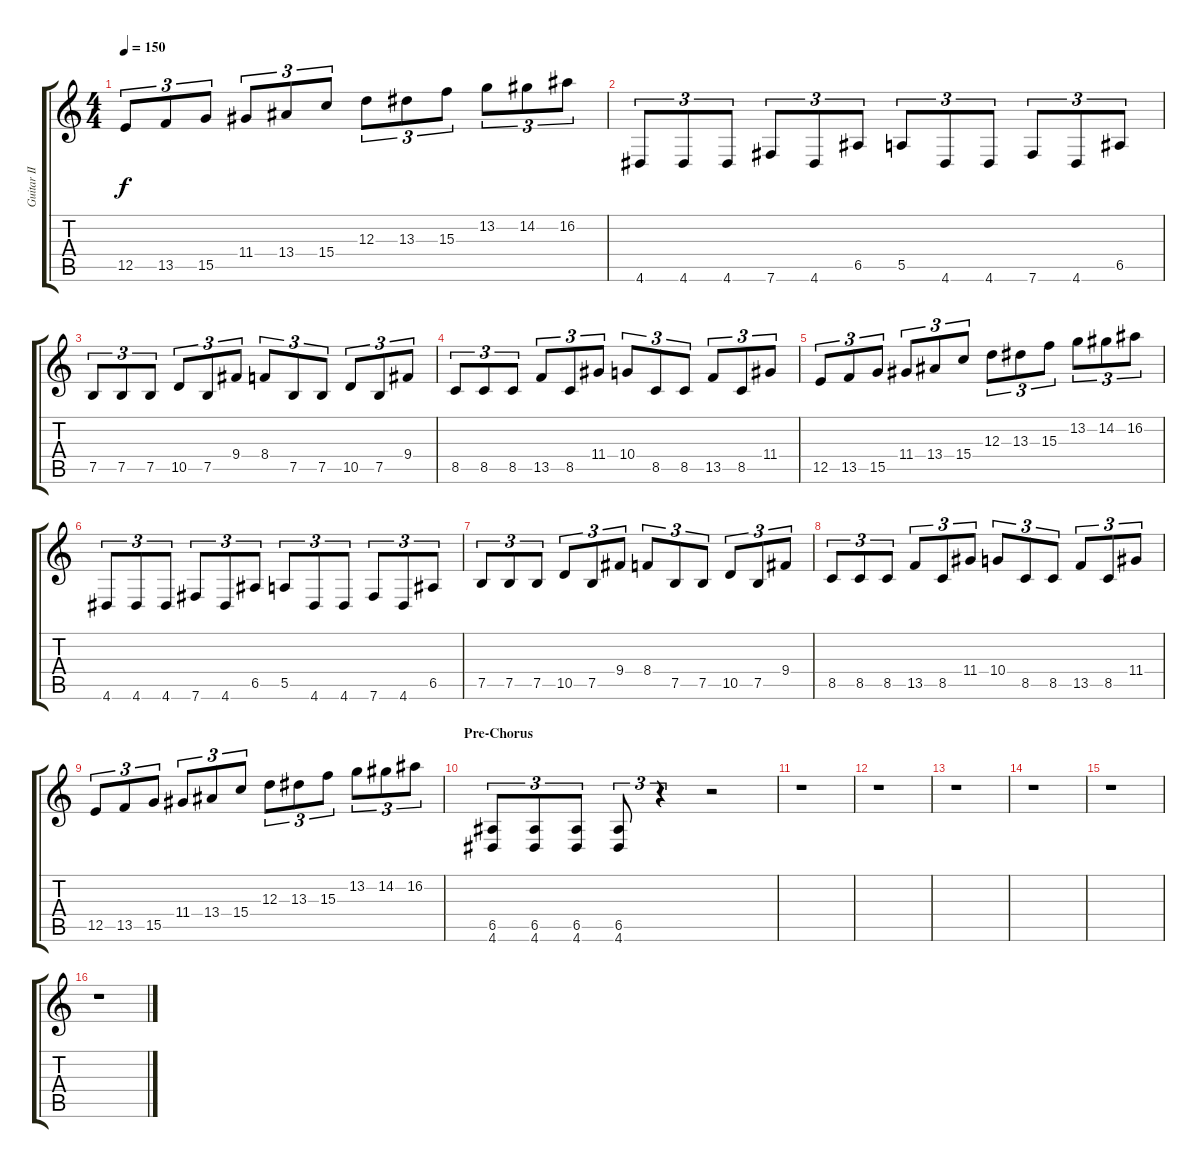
\track ("Guitar II" "Guitar II") {instrument distortionguitar}
\staff {score tabs}
\tuning (B3 Gb3 D3 A2 E2 B1) {hide}
\ts (4 4)
\tempo 150
\clef g2
\ks c
12.5.8{tu (3 2) dy f} 13.5.8{tu (3 2)} 15.5.8{tu (3 2)} 11.4.8{tu (3 2)} 13.4.8{tu (3 2)} 15.4.8{tu (3 2)} 12.3.8{tu (3 2)} 13.3.8{tu (3 2)} 15.3.8{tu (3 2)} 13.2.8{tu (3 2)} 14.2.8{tu (3 2)} 16.2.8{tu (3 2)} |
4.6.8{tu (3 2)} 4.6.8{tu (3 2)} 4.6.8{tu (3 2)} 7.6.8{tu (3 2)} 4.6.8{tu (3 2)} 6.5.8{tu (3 2)} 5.5.8{tu (3 2)} 4.6.8{tu (3 2)} 4.6.8{tu (3 2)} 7.6.8{tu (3 2)} 4.6.8{tu (3 2)} 6.5.8{tu (3 2)} |
7.5.8{tu (3 2)} 7.5.8{tu (3 2)} 7.5.8{tu (3 2)} 10.5.8{tu (3 2)} 7.5.8{tu (3 2)} 9.4.8{tu (3 2)} 8.4.8{tu (3 2)} 7.5.8{tu (3 2)} 7.5.8{tu (3 2)} 10.5.8{tu (3 2)} 7.5.8{tu (3 2)} 9.4.8{tu (3 2)} |
8.5.8{tu (3 2)} 8.5.8{tu (3 2)} 8.5.8{tu (3 2)} 13.5.8{tu (3 2)} 8.5.8{tu (3 2)} 11.4.8{tu (3 2)} 10.4.8{tu (3 2)} 8.5.8{tu (3 2)} 8.5.8{tu (3 2)} 13.5.8{tu (3 2)} 8.5.8{tu (3 2)} 11.4.8{tu (3 2)} |
12.5.8{tu (3 2)} 13.5.8{tu (3 2)} 15.5.8{tu (3 2)} 11.4.8{tu (3 2)} 13.4.8{tu (3 2)} 15.4.8{tu (3 2)} 12.3.8{tu (3 2)} 13.3.8{tu (3 2)} 15.3.8{tu (3 2)} 13.2.8{tu (3 2)} 14.2.8{tu (3 2)} 16.2.8{tu (3 2)} |
4.6.8{tu (3 2)} 4.6.8{tu (3 2)} 4.6.8{tu (3 2)} 7.6.8{tu (3 2)} 4.6.8{tu (3 2)} 6.5.8{tu (3 2)} 5.5.8{tu (3 2)} 4.6.8{tu (3 2)} 4.6.8{tu (3 2)} 7.6.8{tu (3 2)} 4.6.8{tu (3 2)} 6.5.8{tu (3 2)} |
7.5.8{tu (3 2)} 7.5.8{tu (3 2)} 7.5.8{tu (3 2)} 10.5.8{tu (3 2)} 7.5.8{tu (3 2)} 9.4.8{tu (3 2)} 8.4.8{tu (3 2)} 7.5.8{tu (3 2)} 7.5.8{tu (3 2)} 10.5.8{tu (3 2)} 7.5.8{tu (3 2)} 9.4.8{tu (3 2)} |
8.5.8{tu (3 2)} 8.5.8{tu (3 2)} 8.5.8{tu (3 2)} 13.5.8{tu (3 2)} 8.5.8{tu (3 2)} 11.4.8{tu (3 2)} 10.4.8{tu (3 2)} 8.5.8{tu (3 2)} 8.5.8{tu (3 2)} 13.5.8{tu (3 2)} 8.5.8{tu (3 2)} 11.4.8{tu (3 2)} |
12.5.8{tu (3 2)} 13.5.8{tu (3 2)} 15.5.8{tu (3 2)} 11.4.8{tu (3 2)} 13.4.8{tu (3 2)} 15.4.8{tu (3 2)} 12.3.8{tu (3 2)} 13.3.8{tu (3 2)} 15.3.8{tu (3 2)} 13.2.8{tu (3 2)} 14.2.8{tu (3 2)} 16.2.8{tu (3 2)} |
\section ("" "Pre-Chorus")
(6.5 4.6).8{tu (3 2)} (6.5 4.6).8{tu (3 2)} (6.5 4.6).8{tu (3 2)} (6.5 4.6).8{tu (3 2)} r.4{tu (3 2)} r.2 |
r.1 |
r.1 |
r.1 |
r.1 |
r.1 |
r.1
